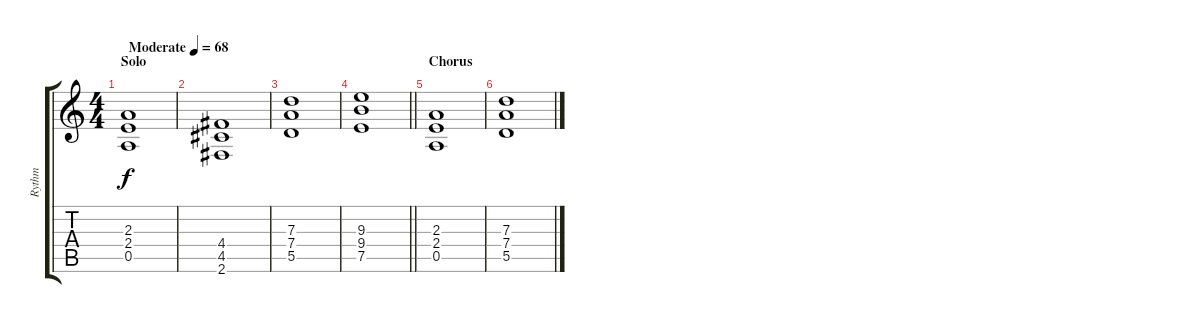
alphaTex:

\track ("Rythm" "Rythm") {instrument distortionguitar}
\staff {score tabs}
\tuning (E4 B3 G3 D3 A2 E2) {hide}
\ts (4 4)
\section ("" "Solo")
\tempo (68 "Moderate")
\clef g2
\ks c
(2.3 2.4 0.5).1{dy f instrument distortionguitar} |
(4.4 4.5 2.6).1 |
(7.3 7.4 5.5).1 |
\barLineRight lightlight
(9.3 9.4 7.5).1 |
\section ("" "Chorus")
(2.3 2.4 0.5).1 |
(7.3 7.4 5.5).1
